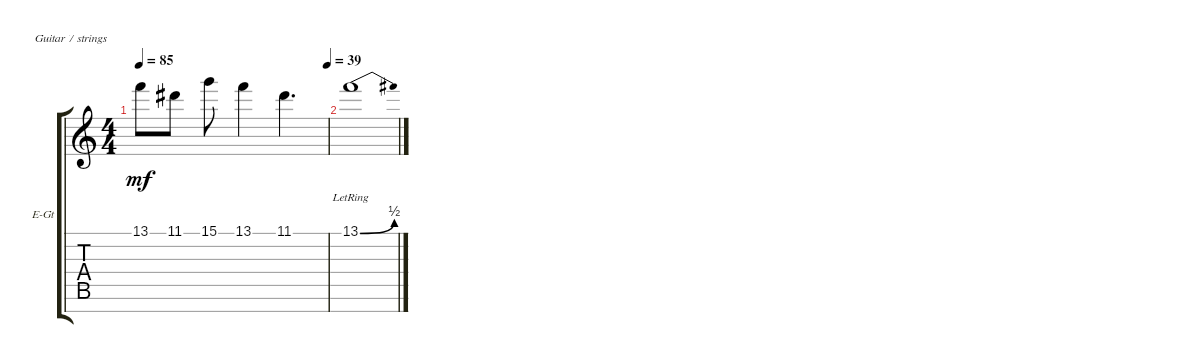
\defaultSystemsLayout 4
\bracketExtendMode groupsimilarinstruments
\firstSystemTrackNameOrientation horizontal
\otherSystemsTrackNameOrientation horizontal
\track ("Electric Guitar" "E-Gt") {instrument distortionguitar}
\staff {score tabs}
\tuning (E4 B3 G3 D3 A2 E2 B1)
\ts (4 4)
\tempo 85
\tempo (39 1)
\clef g2
\ks c
13.1{t}.8{dy mf} 11.1.8 15.1.8 13.1.4 11.1.4{d} |
13.1{be (bend 0 0 59.4 2) lr}.1
